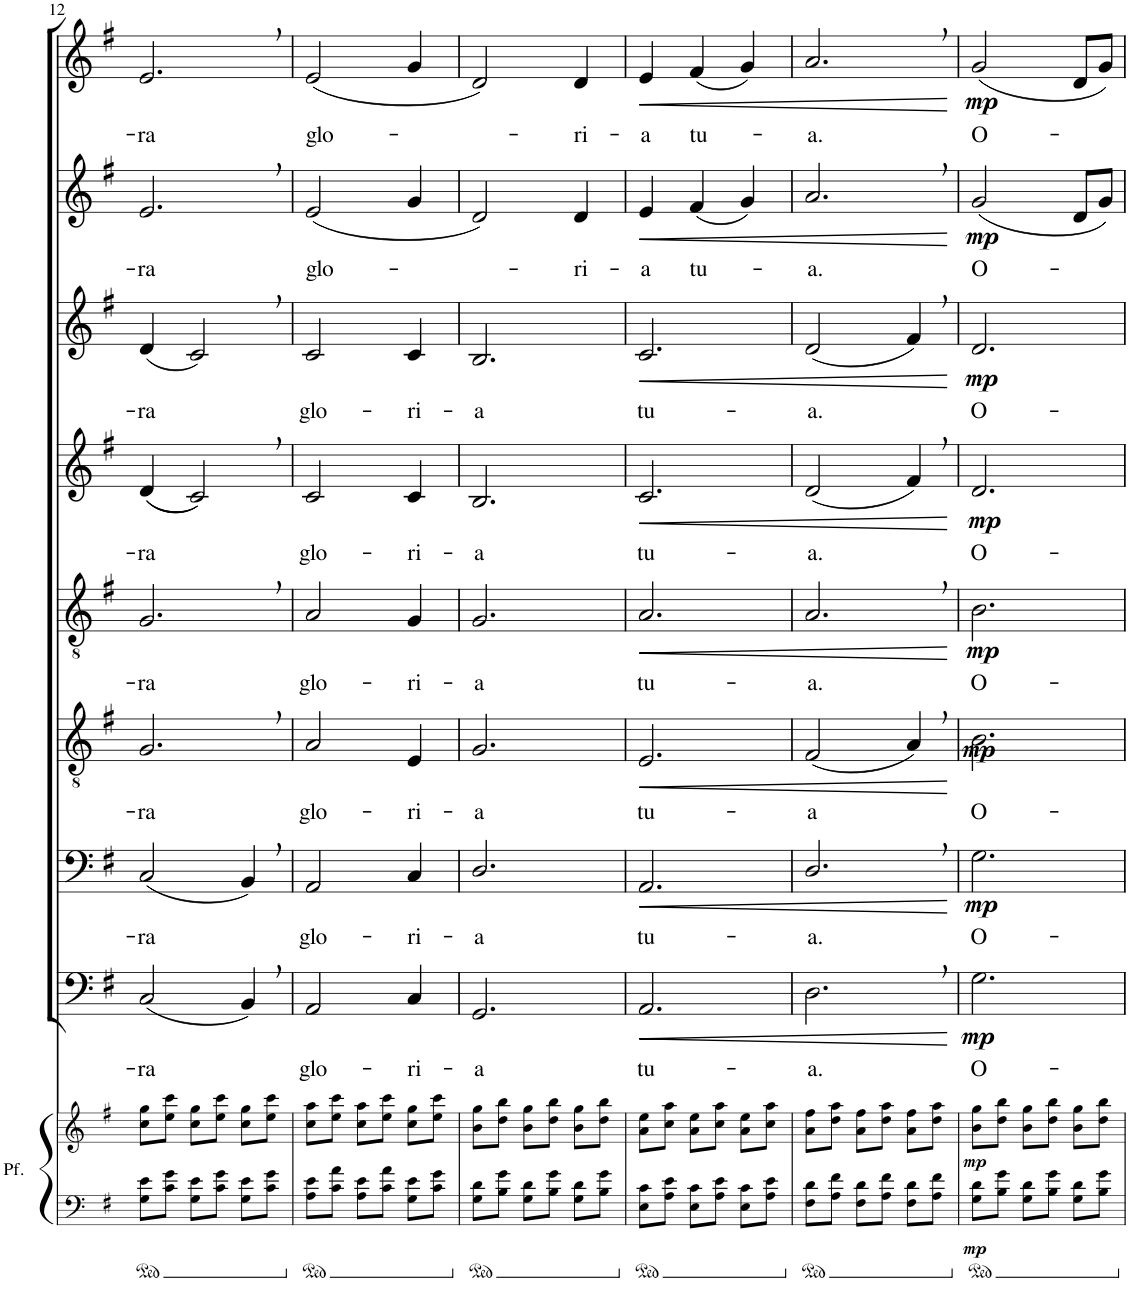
**kern	**kern	**dynam	**kern	**text	**dynam	**kern	**text	**dynam	**kern	**text	**dynam	**kern	**text	**dynam	**kern	**text	**dynam	**kern	**text	**dynam	**kern	**text	**dynam	**kern	**text	**dynam
*part9	*part9	*part9	*part8	*part8	*part8	*part7	*part7	*part7	*part6	*part6	*part6	*part5	*part5	*part5	*part4	*part4	*part4	*part3	*part3	*part3	*part2	*part2	*part2	*part1	*part1	*part1
*staff10	*staff9	*staff9/10	*staff8	*staff8	*staff8	*staff7	*staff7	*staff7	*staff6	*staff6	*staff6	*staff5	*staff5	*staff5	*staff4	*staff4	*staff4	*staff3	*staff3	*staff3	*staff2	*staff2	*staff2	*staff1	*staff1	*staff1
*I"Piano	*	*	*I"Bassi II	*	*	*I"Bassi I	*	*	*I"Tenori II	*	*	*I"Tenori I	*	*	*I"Contralti II	*	*	*I"Contralti I	*	*	*I"Soprani II	*	*	*I"Soprani I	*	*
!!LO:PB:g=z
*clefF4	*clefG2	*	*clefF4	*	*	*clefF4	*	*	*clefGv2	*	*	*clefGv2	*	*	*clefG2	*	*	*clefG2	*	*	*clefG2	*	*	*clefG2	*	*
*k[f#]	*k[f#]	*	*k[f#]	*	*	*k[f#]	*	*	*k[f#]	*	*	*k[f#]	*	*	*k[f#]	*	*	*k[f#]	*	*	*k[f#]	*	*	*k[f#]	*	*
*G:	*G:	*	*G:	*	*	*G:	*	*	*G:	*	*	*G:	*	*	*G:	*	*	*G:	*	*	*G:	*	*	*G:	*	*
*M3/4	*M3/4	*	*M3/4	*	*	*M3/4	*	*	*M3/4	*	*	*M3/4	*	*	*M3/4	*	*	*M3/4	*	*	*M3/4	*	*	*M3/4	*	*
=12	=12	=12	=12	=12	=12	=12	=12	=12	=12	=12	=12	=12	=12	=12	=12	=12	=12	=12	=12	=12	=12	=12	=12	=12	=12	=12
!	!	!	!	!LO:LY:b	!	!	!LO:LY:b	!	!	!LO:LY:b	!	!	!LO:LY:b	!	!	!LO:LY:b	!	!	!LO:LY:b	!	!	!LO:LY:b	!	!	!LO:LY:b	!
8G\ 8e\L	8cc\ 8gg\L	.	(2C/	-ra	.	(2C/	-ra	.	2.G,/	-ra	.	2.G,/	-ra	.	((4d/	-ra	.	(4d/	-ra	.	2.e,/	-ra	.	2.e,/	-ra	.
8c\ 8g\J	8ee\ 8ccc\J	.	.	.	.	.	.	.	.	.	.	.	.	.	.	.	.	.	.	.	.	.	.	.	.	.
8G\ 8e\L	8cc\ 8gg\L	.	.	.	.	.	.	.	.	.	.	.	.	.	2c,/))	.	.	2c,/)	.	.	.	.	.	.	.	.
8c\ 8g\J	8ee\ 8ccc\J	.	.	.	.	.	.	.	.	.	.	.	.	.	.	.	.	.	.	.	.	.	.	.	.	.
8G\ 8e\L	8cc\ 8gg\L	.	4BB,/)	.	.	4BB,/)	.	.	.	.	.	.	.	.	.	.	.	.	.	.	.	.	.	.	.	.
8c\ 8g\J	8ee\ 8ccc\J	.	.	.	.	.	.	.	.	.	.	.	.	.	.	.	.	.	.	.	.	.	.	.	.	.
=13	=13	=13	=13	=13	=13	=13	=13	=13	=13	=13	=13	=13	=13	=13	=13	=13	=13	=13	=13	=13	=13	=13	=13	=13	=13	=13
!	!	!	!	!LO:LY:b	!	!	!LO:LY:b	!	!	!LO:LY:b	!	!	!LO:LY:b	!	!	!LO:LY:b	!	!	!LO:LY:b	!	!	!LO:LY:b	!	!	!LO:LY:b	!
8A\ 8e\L	8cc\ 8aa\L	.	2AA/	glo-	.	2AA/	glo-	.	2A/	glo-	.	2A/	glo-	.	2c/	glo-	.	2c/	glo-	.	(2e/	glo-	.	(2e/	glo-	.
8c\ 8a\J	8ee\ 8ccc\J	.	.	.	.	.	.	.	.	.	.	.	.	.	.	.	.	.	.	.	.	.	.	.	.	.
8A\ 8e\L	8cc\ 8aa\L	.	.	.	.	.	.	.	.	.	.	.	.	.	.	.	.	.	.	.	.	.	.	.	.	.
8c\ 8a\J	8ee\ 8ccc\J	.	.	.	.	.	.	.	.	.	.	.	.	.	.	.	.	.	.	.	.	.	.	.	.	.
!	!	!	!	!LO:LY:b	!	!	!LO:LY:b	!	!	!LO:LY:b	!	!	!LO:LY:b	!	!	!LO:LY:b	!	!	!LO:LY:b	!	!	!	!	!	!	!
8G\ 8e\L	8cc\ 8gg\L	.	4C/	-ri-	.	4C/	-ri-	.	4E/	-ri-	.	4G/	-ri-	.	4c/	-ri-	.	4c/	-ri-	.	4g/	.	.	4g/	.	.
8c\ 8g\J	8ee\ 8ccc\J	.	.	.	.	.	.	.	.	.	.	.	.	.	.	.	.	.	.	.	.	.	.	.	.	.
=14	=14	=14	=14	=14	=14	=14	=14	=14	=14	=14	=14	=14	=14	=14	=14	=14	=14	=14	=14	=14	=14	=14	=14	=14	=14	=14
!	!	!	!	!LO:LY:b	!	!	!LO:LY:b	!	!	!LO:LY:b	!	!	!LO:LY:b	!	!	!LO:LY:b	!	!	!LO:LY:b	!	!	!	!	!	!	!
8G\ 8d\L	8b\ 8gg\L	.	2.GG/	-a	.	2.D/	-a	.	2.G/	-a	.	2.G/	-a	.	2.B/	a	.	2.B/	-a	.	2d/)	.	.	2d/)	.	.
8B\ 8g\J	8dd\ 8bb\J	.	.	.	.	.	.	.	.	.	.	.	.	.	.	.	.	.	.	.	.	.	.	.	.	.
8G\ 8d\L	8b\ 8gg\L	.	.	.	.	.	.	.	.	.	.	.	.	.	.	.	.	.	.	.	.	.	.	.	.	.
8B\ 8g\J	8dd\ 8bb\J	.	.	.	.	.	.	.	.	.	.	.	.	.	.	.	.	.	.	.	.	.	.	.	.	.
!	!	!	!	!	!	!	!	!	!	!	!	!	!	!	!	!	!	!	!	!	!	!LO:LY:b	!	!	!LO:LY:b	!
8G\ 8d\L	8b\ 8gg\L	.	.	.	.	.	.	.	.	.	.	.	.	.	.	.	.	.	.	.	4d/	-ri-	.	4d/	-ri-	.
8B\ 8g\J	8dd\ 8bb\J	.	.	.	.	.	.	.	.	.	.	.	.	.	.	.	.	.	.	.	.	.	.	.	.	.
=15	=15	=15	=15	=15	=15	=15	=15	=15	=15	=15	=15	=15	=15	=15	=15	=15	=15	=15	=15	=15	=15	=15	=15	=15	=15	=15
!	!	!	!	!LO:LY:b	!LO:HP:b	!	!LO:LY:b	!LO:HP:b	!	!LO:LY:b	!LO:HP:b	!	!LO:LY:b	!LO:HP:b	!	!LO:LY:b	!LO:HP:b	!	!LO:LY:b	!LO:HP:b	!	!LO:LY:b	!LO:HP:b	!	!LO:LY:b	!LO:HP:b
8E\ 8c\L	8a\ 8ee\L	.	2.AA/	tu-	<	2.AA/	tu-	<	2.E/	tu-	<	2.A/	tu-	<	2.c/	tu-	<	2.c/	tu-	<	4e/	-a	<	4e/	-a	<
8A\ 8e\J	8cc\ 8aa\J	.	.	.	.	.	.	.	.	.	.	.	.	.	.	.	.	.	.	.	.	.	.	.	.	.
!	!	!	!	!	!	!	!	!	!	!	!	!	!	!	!	!	!	!	!	!	!	!LO:LY:b	!	!	!LO:LY:b	!
8E\ 8c\L	8a\ 8ee\L	.	.	.	.	.	.	.	.	.	.	.	.	.	.	.	.	.	.	.	(4f#/	tu-	.	(4f#/	tu-	.
8A\ 8e\J	8cc\ 8aa\J	.	.	.	.	.	.	.	.	.	.	.	.	.	.	.	.	.	.	.	.	.	.	.	.	.
8E\ 8c\L	8a\ 8ee\L	.	.	.	.	.	.	.	.	.	.	.	.	.	.	.	.	.	.	.	4g/)	.	.	4g/)	.	.
8A\ 8e\J	8cc\ 8aa\J	.	.	.	.	.	.	.	.	.	.	.	.	.	.	.	.	.	.	.	.	.	.	.	.	.
=16	=16	=16	=16	=16	=16	=16	=16	=16	=16	=16	=16	=16	=16	=16	=16	=16	=16	=16	=16	=16	=16	=16	=16	=16	=16	=16
!	!	!	!	!LO:LY:b	!	!	!LO:LY:b	!	!	!LO:LY:b	!	!	!LO:LY:b	!	!	!LO:LY:b	!	!	!LO:LY:b	!	!	!LO:LY:b	!	!	!LO:LY:b	!
8F#\ 8d\L	8a\ 8ff#\L	.	2.D,\	-a.	.	2.D,/	-a.	.	(2F#/	-a	.	2.A,/	-a.	.	(2d/	-a.	.	(2d/	-a.	.	2.a,/	-a.	.	2.a,/	-a.	.
8A\ 8f#\J	8dd\ 8aa\J	.	.	.	.	.	.	.	.	.	.	.	.	.	.	.	.	.	.	.	.	.	.	.	.	.
8F#\ 8d\L	8a\ 8ff#\L	.	.	.	.	.	.	.	.	.	.	.	.	.	.	.	.	.	.	.	.	.	.	.	.	.
8A\ 8f#\J	8dd\ 8aa\J	.	.	.	.	.	.	.	.	.	.	.	.	.	.	.	.	.	.	.	.	.	.	.	.	.
8F#\ 8d\L	8a\ 8ff#\L	.	.	.	.	.	.	.	4A,/)	.	.	.	.	.	4f#,/)	.	.	4f#,/)	.	.	.	.	.	.	.	.
8A\ 8f#\J	8dd\ 8aa\J	.	.	.	.	.	.	.	.	.	.	.	.	.	.	.	.	.	.	.	.	.	.	.	.	.
.	.	.	.	.	[	.	.	[	.	.	[	.	.	[	.	.	[	.	.	[	.	.	[	.	.	[
=17	=17	=17	=17	=17	=17	=17	=17	=17	=17	=17	=17	=17	=17	=17	=17	=17	=17	=17	=17	=17	=17	=17	=17	=17	=17	=17
!	!	!LO:DY:b=2	!	!LO:LY:b	!	!	!LO:LY:b	!	!	!LO:LY:b	!	!	!LO:LY:b	!	!	!LO:LY:b	!	!	!LO:LY:b	!	!	!LO:LY:b	!	!	!LO:LY:b	!
!	!	!LO:DY:n=1:b	!	!	!LO:DY:b	!	!	!LO:DY:b	!	!	!LO:DY:b	!	!	!LO:DY:b	!	!	!LO:DY:b	!	!	!LO:DY:b	!	!	!LO:DY:b	!	!	!LO:DY:b
8G\ 8d\L	8b\ 8gg\L	mp mp	2.G\	O-	mp	2.G\	O-	mp	2.B\	O-	mp	2.B\	O-	mp	2.d/	O-	mp	2.d/	O-	mp	(2g/	O-	mp	(2g/	O-	mp
8B\ 8g\J	8dd\ 8bb\J	.	.	.	.	.	.	.	.	.	.	.	.	.	.	.	.	.	.	.	.	.	.	.	.	.
8G\ 8d\L	8b\ 8gg\L	.	.	.	.	.	.	.	.	.	.	.	.	.	.	.	.	.	.	.	.	.	.	.	.	.
8B\ 8g\J	8dd\ 8bb\J	.	.	.	.	.	.	.	.	.	.	.	.	.	.	.	.	.	.	.	.	.	.	.	.	.
8G\ 8d\L	8b\ 8gg\L	.	.	.	.	.	.	.	.	.	.	.	.	.	.	.	.	.	.	.	8d/L	.	.	8d/L	.	.
8B\ 8g\J	8dd\ 8bb\J	.	.	.	.	.	.	.	.	.	.	.	.	.	.	.	.	.	.	.	8g/J)	.	.	8g/J)	.	.
=	=	=	=	=	=	=	=	=	=	=	=	=	=	=	=	=	=	=	=	=	=	=	=	=	=	=
*-	*-	*-	*-	*-	*-	*-	*-	*-	*-	*-	*-	*-	*-	*-	*-	*-	*-	*-	*-	*-	*-	*-	*-	*-	*-	*-
